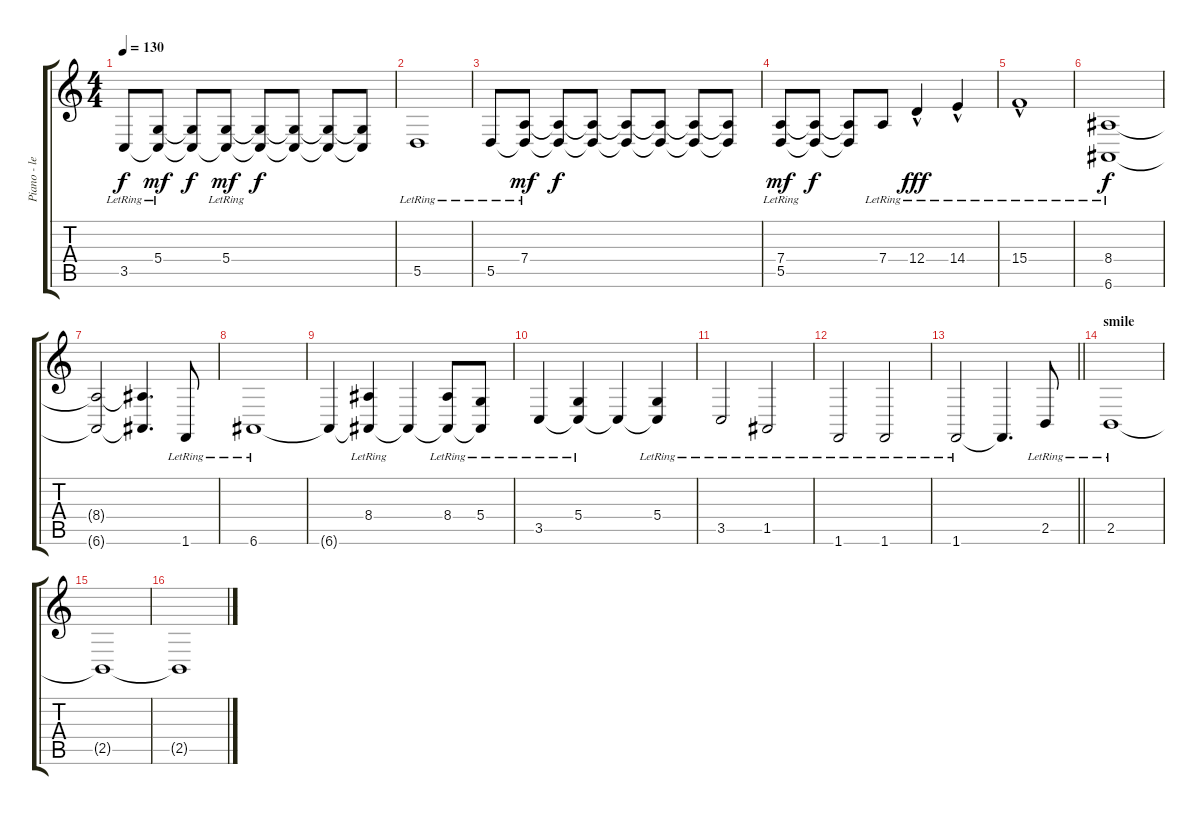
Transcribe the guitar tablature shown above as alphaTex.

\track ("Piano - left ha" "Piano - le") {instrument brightacousticpiano}
\staff {score tabs}
\tuning (E4 B3 G3 D3 A2 E2) {hide}
\ts (4 4)
\tempo 130
\clef g2
\ks c
3.5{lr}.8{dy f} (5.4{lr} 3.5{t}).8{dy mf} (5.4{t} 3.5{t}).8{dy f} (5.4{lr} 3.5{t}).8{dy mf} (5.4{t} 3.5{t}).8{dy f} (5.4{t} 3.5{t}).8 (5.4{t} 3.5{t}).8 (5.4{t} 3.5{t}).8 |
5.5{lr}.1 |
5.5{lr}.8 (7.4{lr} 5.5{t}).8{dy mf} (7.4{t} 5.5{t}).8{dy f} (7.4{t} 5.5{t}).8 (7.4{t} 5.5{t}).8 (7.4{t} 5.5{t}).8 (7.4{t} 5.5{t}).8 (7.4{t} 5.5{t}).8 |
(7.4{lr} 5.5{lr}).8{dy mf} (7.4{t} 5.5{t}).8{dy f} (7.4{t} 5.5{t}).8 7.4{lr}.8 12.4{hac lr}.4{dy fff} 14.4{hac lr}.4 |
15.4{hac lr}.1 |
(8.4{lr} 6.6{lr}).1{dy f} |
(8.4{t} 6.6{t}).2 (8.4{t} 6.6{t}).4{d} 1.6{lr}.8 |
6.6{lr}.1 |
6.6{t}.4 (8.4{lr} 6.6{t}).4 6.6{t}.4 (8.4{lr} 6.6{t}).8 (5.4{lr} 6.6{t}).8 |
3.5{lr}.4 (5.4{lr} 3.5{t}).4 3.5{t}.4 (5.4{lr} 3.5{t}).4 |
3.5{lr}.2 1.5{lr}.2 |
1.6{lr}.2 1.6{lr}.2 |
\barLineRight lightlight
1.6{lr}.2 1.6{t}.4{d} 2.5{lr}.8 |
\section ("" "smile")
2.5{lr}.1 |
2.5{t}.1 |
2.5{t}.1
